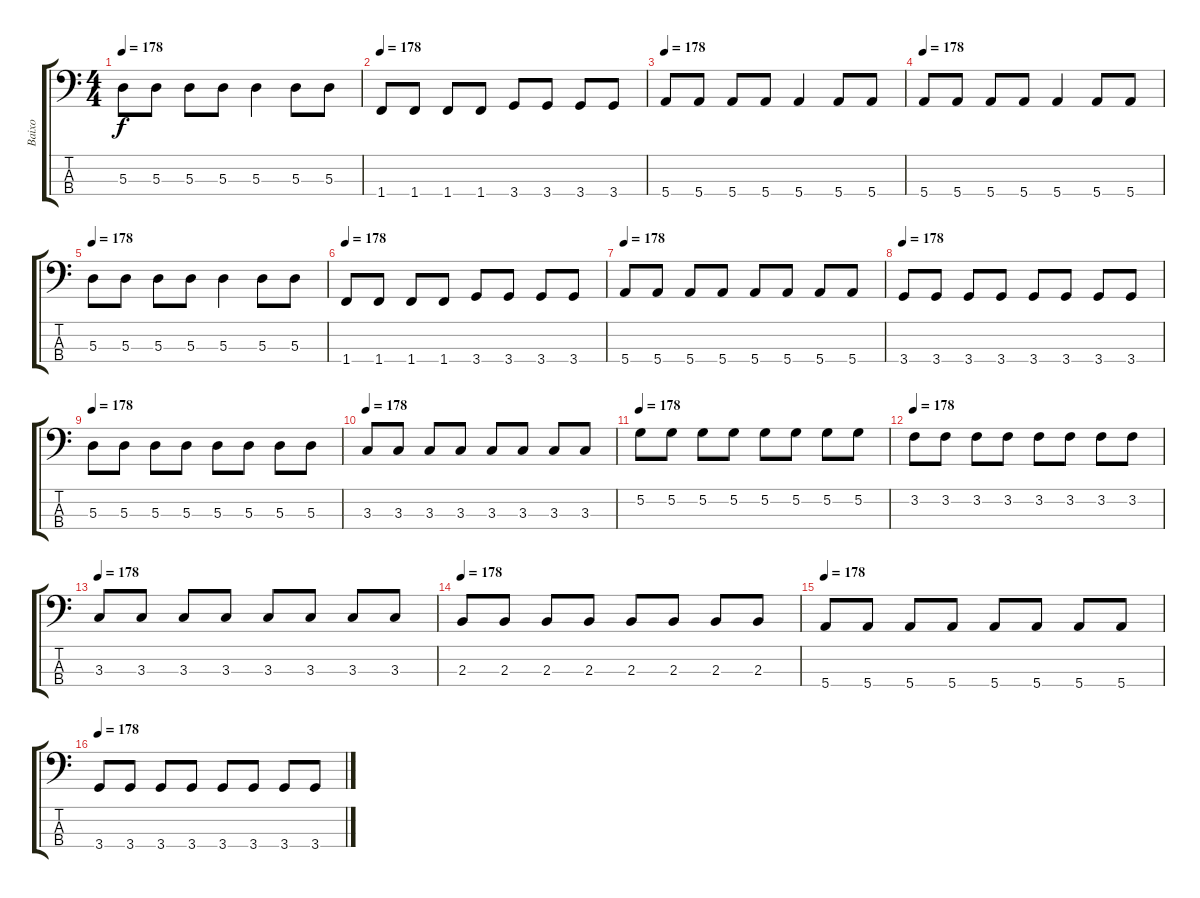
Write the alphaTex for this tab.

\track ("Baixo" "Baixo") {instrument electricbasspick}
\staff {score tabs}
\tuning (G2 D2 A1 E1) {hide}
\ts (4 4)
\tempo 178
\clef f4
\ks c
5.3.8{dy f} 5.3.8 5.3.8 5.3.8 5.3.4 5.3.8 5.3.8 |
\tempo 178
1.4.8 1.4.8 1.4.8 1.4.8 3.4.8 3.4.8 3.4.8 3.4.8 |
\tempo 178
5.4.8 5.4.8 5.4.8 5.4.8 5.4.4 5.4.8 5.4.8 |
\tempo 178
5.4.8 5.4.8 5.4.8 5.4.8 5.4.4 5.4.8 5.4.8 |
\tempo 178
5.3.8 5.3.8 5.3.8 5.3.8 5.3.4 5.3.8 5.3.8 |
\tempo 178
1.4.8 1.4.8 1.4.8 1.4.8 3.4.8 3.4.8 3.4.8 3.4.8 |
\tempo 178
5.4.8 5.4.8 5.4.8 5.4.8 5.4.8 5.4.8 5.4.8 5.4.8 |
\tempo 178
3.4.8 3.4.8 3.4.8 3.4.8 3.4.8 3.4.8 3.4.8 3.4.8 |
\tempo 178
5.3.8 5.3.8 5.3.8 5.3.8 5.3.8 5.3.8 5.3.8 5.3.8 |
\tempo 178
3.3.8 3.3.8 3.3.8 3.3.8 3.3.8 3.3.8 3.3.8 3.3.8 |
\tempo 178
5.2.8 5.2.8 5.2.8 5.2.8 5.2.8 5.2.8 5.2.8 5.2.8 |
\tempo 178
3.2.8 3.2.8 3.2.8 3.2.8 3.2.8 3.2.8 3.2.8 3.2.8 |
\tempo 178
3.3.8 3.3.8 3.3.8 3.3.8 3.3.8 3.3.8 3.3.8 3.3.8 |
\tempo 178
2.3.8 2.3.8 2.3.8 2.3.8 2.3.8 2.3.8 2.3.8 2.3.8 |
\tempo 178
5.4.8 5.4.8 5.4.8 5.4.8 5.4.8 5.4.8 5.4.8 5.4.8 |
\tempo 178
3.4.8 3.4.8 3.4.8 3.4.8 3.4.8 3.4.8 3.4.8 3.4.8
